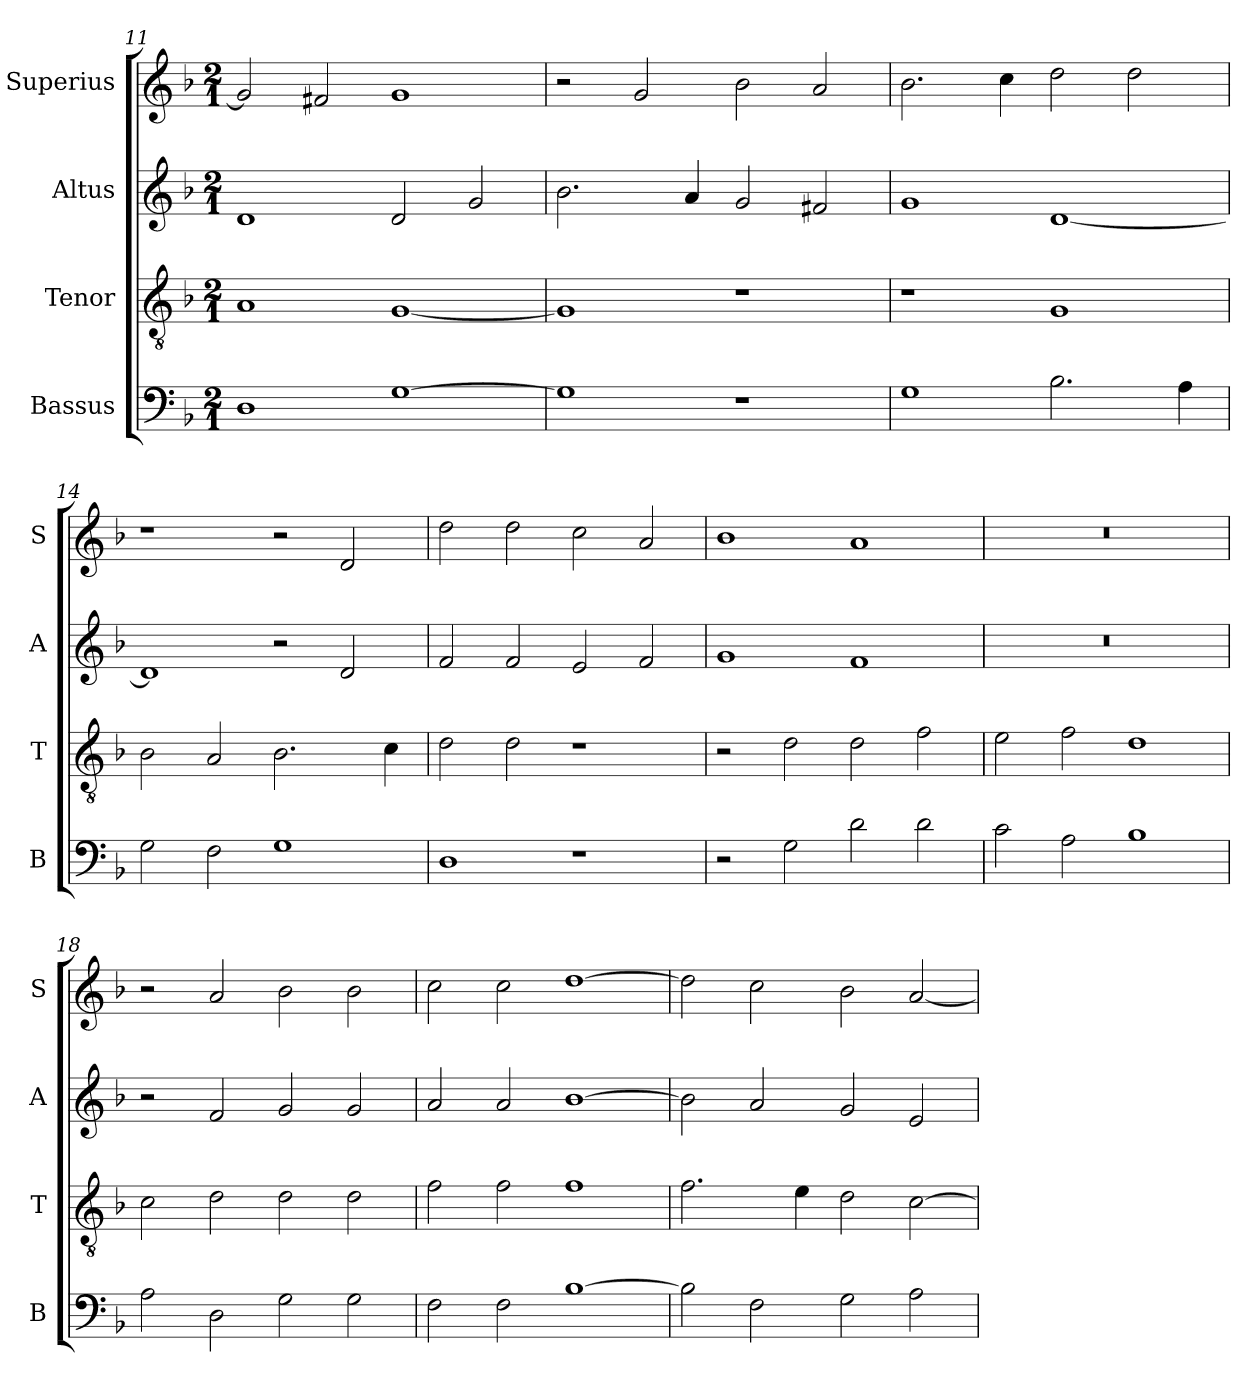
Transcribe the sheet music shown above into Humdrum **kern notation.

**kern	**kern	**kern	**kern
*part4	*part3	*part2	*part1
*staff4	*staff3	*staff2	*staff1
*I"Bassus	*I"Tenor	*I"Altus	*I"Superius
*I'B	*I'T	*I'A	*I'S
*clefF4	*clefGv2	*clefG2	*clefG2
*k[b-]	*k[b-]	*k[b-]	*k[b-]
*F:	*F:	*F:	*F:
*M2/1	*M2/1	*M2/1	*M2/1
=11	=11	=11	=11
1D	1A	1d	2g]
.	.	.	2f#X
[1G	[1G	2d	1g
.	.	2g	.
=12	=12	=12	=12
1G]	1G]	2.b-	2r
.	.	.	2g
.	.	4a	.
1r	1r	2g	2b-
.	.	2f#X	2a
=13	=13	=13	=13
1G	1r	1g	2.b-
.	.	.	4cc
2.B-	1G	[1d	2dd
.	.	.	2dd
4A	.	.	.
=14	=14	=14	=14
2G	2B-	1d]	1r
2F	2A	.	.
1G	2.B-	2r	2r
.	.	2d	2d
.	4c	.	.
=15	=15	=15	=15
1D	2d	2f	2dd
.	2d	2f	2dd
1r	1r	2e	2cc
.	.	2f	2a
=16	=16	=16	=16
2r	2r	1g	1b-
2G	2d	.	.
2d	2d	1f	1a
2d	2f	.	.
=17	=17	=17	=17
2c	2e	0r	0r
2A	2f	.	.
1B-	1d	.	.
=18	=18	=18	=18
2A	2c	2r	2r
2D	2d	2f	2a
2G	2d	2g	2b-
2G	2d	2g	2b-
=19	=19	=19	=19
2F	2f	2a	2cc
2F	2f	2a	2cc
[1B-	1f	[1b-	[1dd
=20	=20	=20	=20
2B-]	2.f	2b-]	2dd]
2F	.	2a	2cc
.	4e	.	.
2G	2d	2g	2b-
2A	[2c	2e	[2a
=	=	=	=
*-	*-	*-	*-
